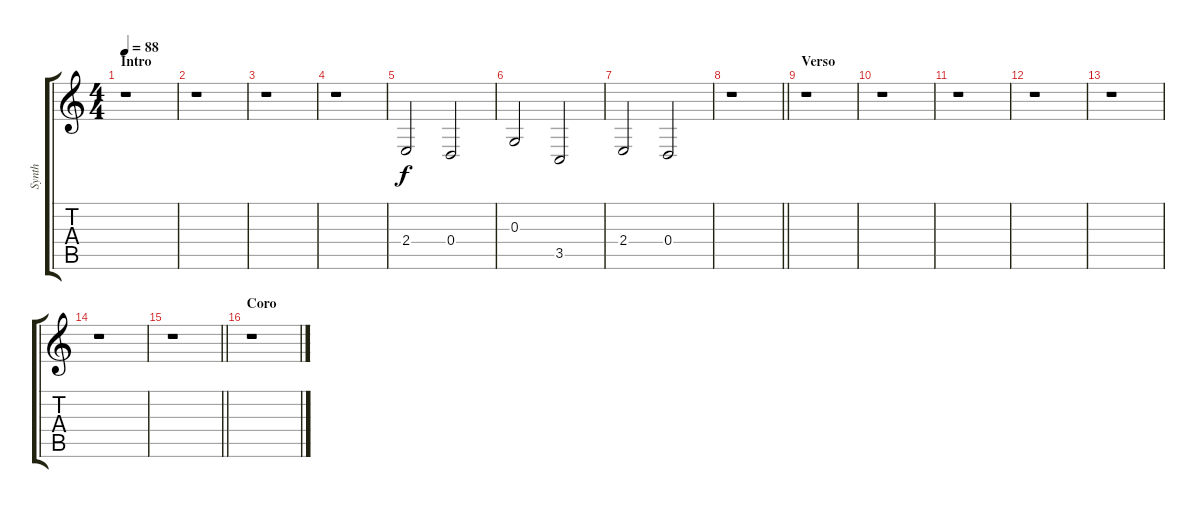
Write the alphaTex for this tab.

\track ("Synth" "Synth") {instrument lead2sawtooth}
\staff {score tabs}
\tuning (E4 B3 G3 D3 A2 E2) {hide}
\ts (4 4)
\section ("" "Intro")
\tempo 88
\clef g2
\ks c
r.1{dy f instrument lead2sawtooth} |
r.1 |
r.1 |
r.1 |
2.4.2 0.4.2 |
0.3.2 3.5.2 |
2.4.2 0.4.2 |
\barLineRight lightlight
r.1 |
\section ("" "Verso")
r.1 |
r.1 |
r.1 |
r.1 |
r.1 |
r.1 |
\barLineRight lightlight
r.1 |
\section ("" "Coro")
r.1
